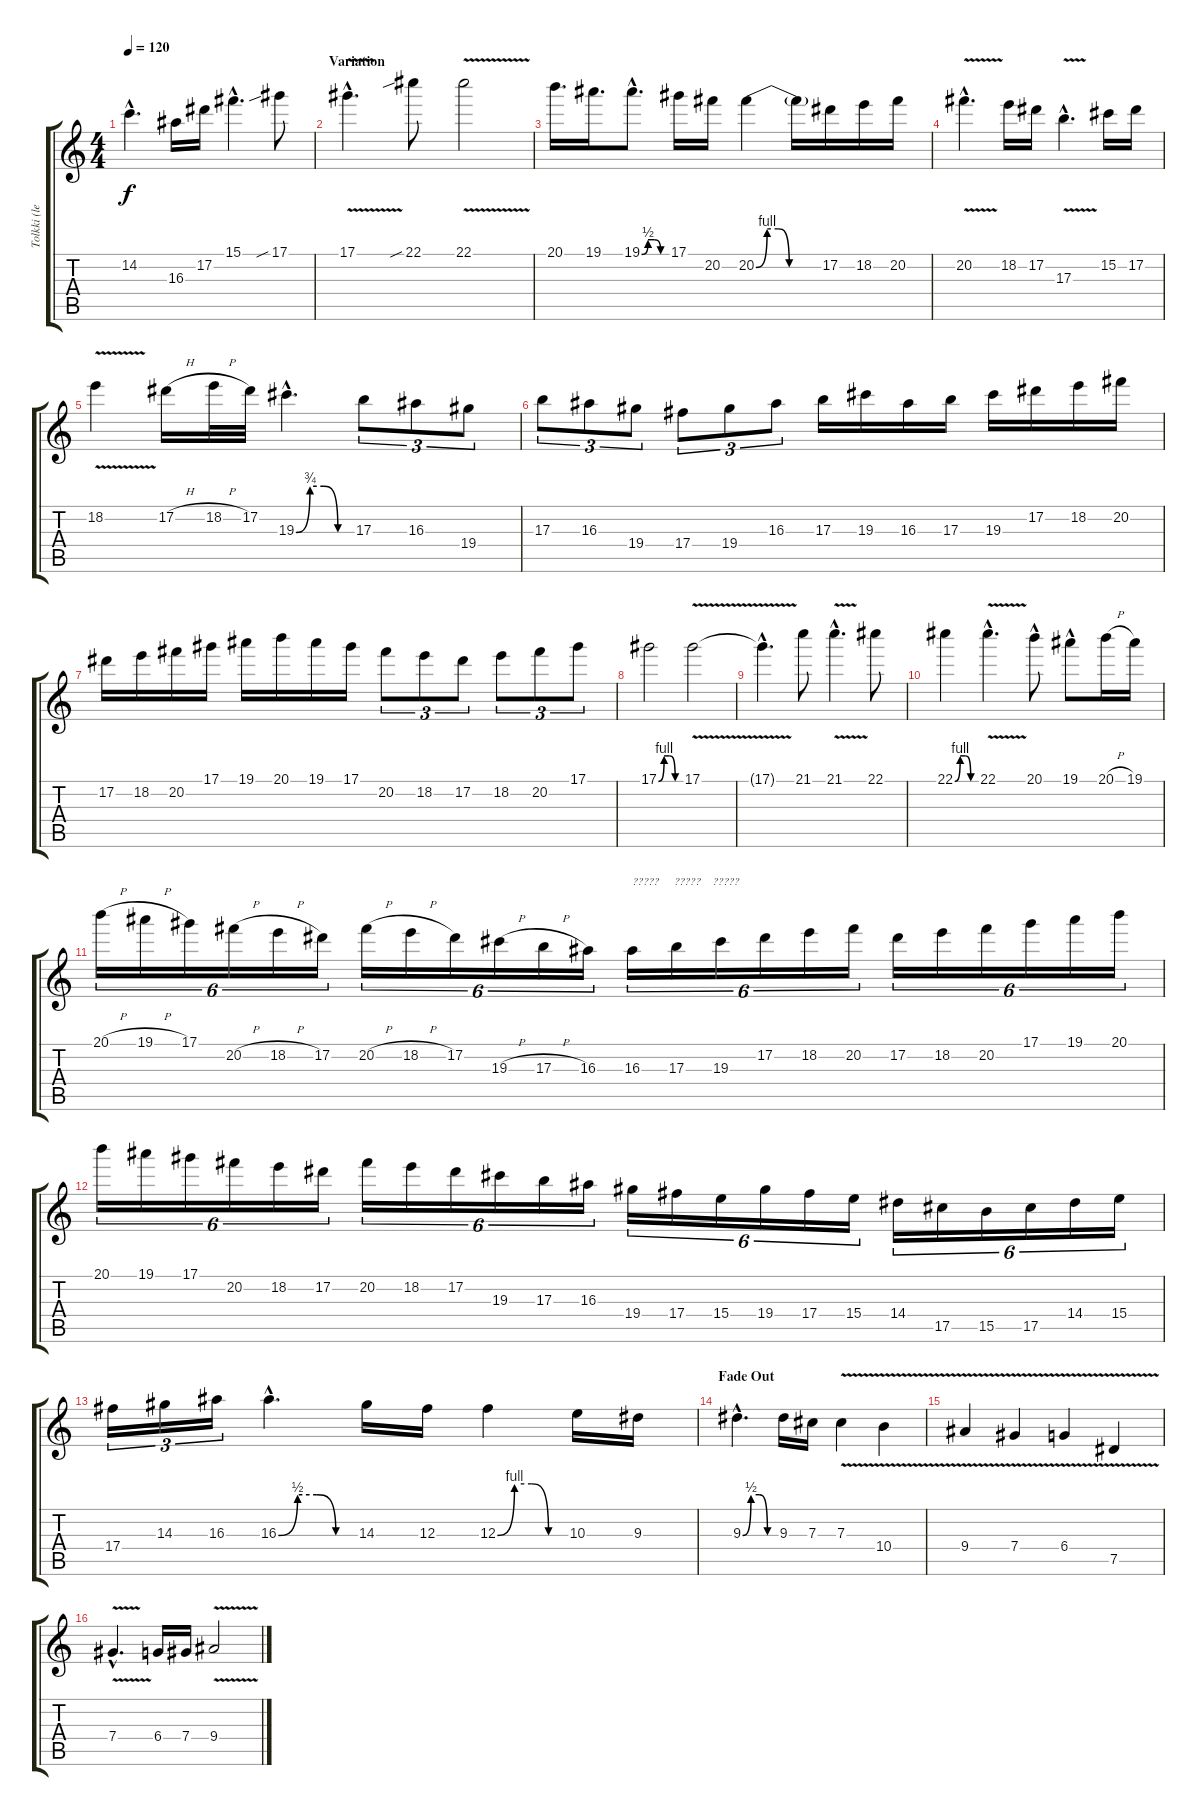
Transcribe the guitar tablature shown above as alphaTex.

\track ("Tolkki (lead)" "Tolkki (le") {instrument overdrivenguitar}
\staff {score tabs}
\tuning (Eb4 Bb3 Gb3 Db3 Ab2 Eb2) {hide}
\ts (4 4)
\tempo 120
\clef g2
\ks c
14.2{hac}.4{d dy f} 16.3.16 17.2.16 15.1{hac}.4{d} 17.1{sib}.8 |
\section ("" "Variation")
17.1{v hac}.4{d} 22.1{sib}.8 22.1{v}.2 |
20.1.16{d} 19.1.16{d} 19.1{be (custom 0 0 15 2 30 2 45 0 60 0) hac}.8{d} 17.1.16 20.2.16 20.2{be (custom 0 0 10 4 20 4 30 0 60 0)}.4 20.2{t}.16 17.2.16 18.2.16 20.2.16 |
20.2{v hac}.4{d} 18.2.16 17.2.16 17.3{v hac}.4{d} 15.2.16 17.2.16 |
18.2{v}.4 17.2{h}.16 18.2{h}.32 17.2.32 19.3{be (custom 0 0 15 3 30 3 45 0 60 0) hac}.4{d} 17.3.8{tu (3 2)} 16.3.8{tu (3 2)} 19.4.8{tu (3 2)} |
17.3.8{tu (3 2)} 16.3.8{tu (3 2)} 19.4.8{tu (3 2)} 17.4.8{tu (3 2)} 19.4.8{tu (3 2)} 16.3.8{tu (3 2)} 17.3.16 19.3.16 16.3.16 17.3.16 19.3.16 17.2.16 18.2.16 20.2.16 |
17.2.16 18.2.16 20.2.16 17.1.16 19.1.16 20.1.16 19.1.16 17.1.16 20.2.8{tu (3 2)} 18.2.8{tu (3 2)} 17.2.8{tu (3 2)} 18.2.8{tu (3 2)} 20.2.8{tu (3 2)} 17.1.8{tu (3 2)} |
17.1{be (custom 0 0 15 4 30 4 45 0 60 0)}.2 17.1{v}.2 |
17.1{hac t}.4{d} 21.1.8 21.1{v hac}.4{d} 22.1.8 |
22.1{be (custom 0 0 15 4 30 4 45 0 60 0)}.4 22.1{v hac}.4{d} 20.1{hac}.8 19.1{hac}.8 20.1{h}.16 19.1.16 |
20.1{h}.16{tu (6 4)} 19.1{h}.16{tu (6 4)} 17.1.16{tu (6 4)} 20.2{h}.16{tu (6 4)} 18.2{h}.16{tu (6 4)} 17.2.16{tu (6 4)} 20.2{h}.16{tu (6 4)} 18.2{h}.16{tu (6 4)} 17.2.16{tu (6 4)} 19.3{h}.16{tu (6 4)} 17.3{h}.16{tu (6 4)} 16.3.16{tu (6 4)} 16.3.16{tu (6 4) txt "?????     ?????    ?????"} 17.3.16{tu (6 4)} 19.3.16{tu (6 4)} 17.2.16{tu (6 4)} 18.2.16{tu (6 4)} 20.2.16{tu (6 4)} 17.2.16{tu (6 4)} 18.2.16{tu (6 4)} 20.2.16{tu (6 4)} 17.1.16{tu (6 4)} 19.1.16{tu (6 4)} 20.1.16{tu (6 4)} |
20.1.16{tu (6 4)} 19.1.16{tu (6 4)} 17.1.16{tu (6 4)} 20.2.16{tu (6 4)} 18.2.16{tu (6 4)} 17.2.16{tu (6 4)} 20.2.16{tu (6 4)} 18.2.16{tu (6 4)} 17.2.16{tu (6 4)} 19.3.16{tu (6 4)} 17.3.16{tu (6 4)} 16.3.16{tu (6 4)} 19.4.16{tu (6 4)} 17.4.16{tu (6 4)} 15.4.16{tu (6 4)} 19.4.16{tu (6 4)} 17.4.16{tu (6 4)} 15.4.16{tu (6 4)} 14.4.16{tu (6 4)} 17.5.16{tu (6 4)} 15.5.16{tu (6 4)} 17.5.16{tu (6 4)} 14.4.16{tu (6 4)} 15.4.16{tu (6 4)} |
17.4.16{tu (3 2)} 14.3.16{tu (3 2)} 16.3.16{tu (3 2)} 16.3{be (custom 0 0 15 2 30 2 45 0 60 0) hac}.4{d} 14.3.16 12.3.16 12.3{be (custom 0 0 15 4 30 4 45 0 60 0)}.4 10.3.16 9.3.16 |
\section ("" "Fade Out")
9.3{be (custom 0 0 15 2 30 2 45 0 60 0) hac}.4{d volume 8} 9.3.16 7.3.16 7.3{v}.4 10.4{v}.4 |
9.4{v}.4 7.4{v}.4 6.4{v}.4 7.5{v}.4 |
7.4{v hac}.4{d} 6.4.16 7.4.16 9.4{v}.2
